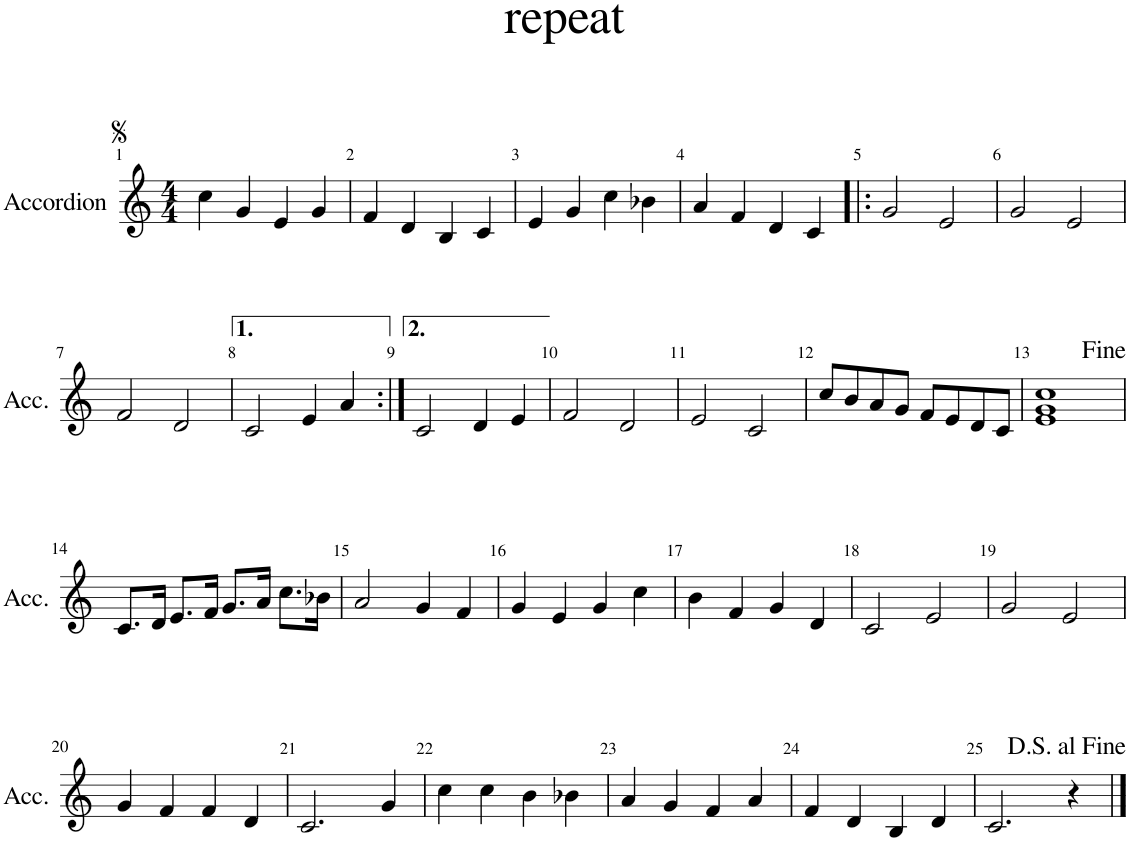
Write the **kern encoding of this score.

**kern
*part1
*staff1
*I"Accordion
*I'Acc.
*clefG2
*k[]
*M4/4
=1
4cc\
4g/
4e/
4g/
=2
4f/
4d/
4B/
4c/
=3
4e/
4g/
4cc\
4b-X\
=4
4a/
4f/
4d/
4c/
=5!|:
2g/
2e/
=6
2g/
2e/
!!LO:LB:g=z
=7
2f/
2d/
=8
2c/
4e/
4a/
=9:|!
2c/
4d/
4e/
=10
2f/
2d/
=11
2e/
2c/
=12
8cc/L
8b/
8a/
8g/J
8f/L
8e/
8d/
8c/J
=13
1e 1g 1cc
!!LO:LB:g=z
=14
8.c/L
16d/Jk
8.e/L
16f/Jk
8.g/L
16a/Jk
8.cc\L
16b-X\Jk
=15
2a/
4g/
4f/
=16
4g/
4e/
4g/
4cc\
=17
4b\
4f/
4g/
4d/
=18
2c/
2e/
=19
2g/
2e/
!!LO:LB:g=z
=20
4g/
4f/
4f/
4d/
=21
2.c/
4g/
=22
4cc\
4cc\
4b\
4b-X\
=23
4a/
4g/
4f/
4a/
=24
4f/
4d/
4B/
4d/
=25
2.c/
4r
==
*-
